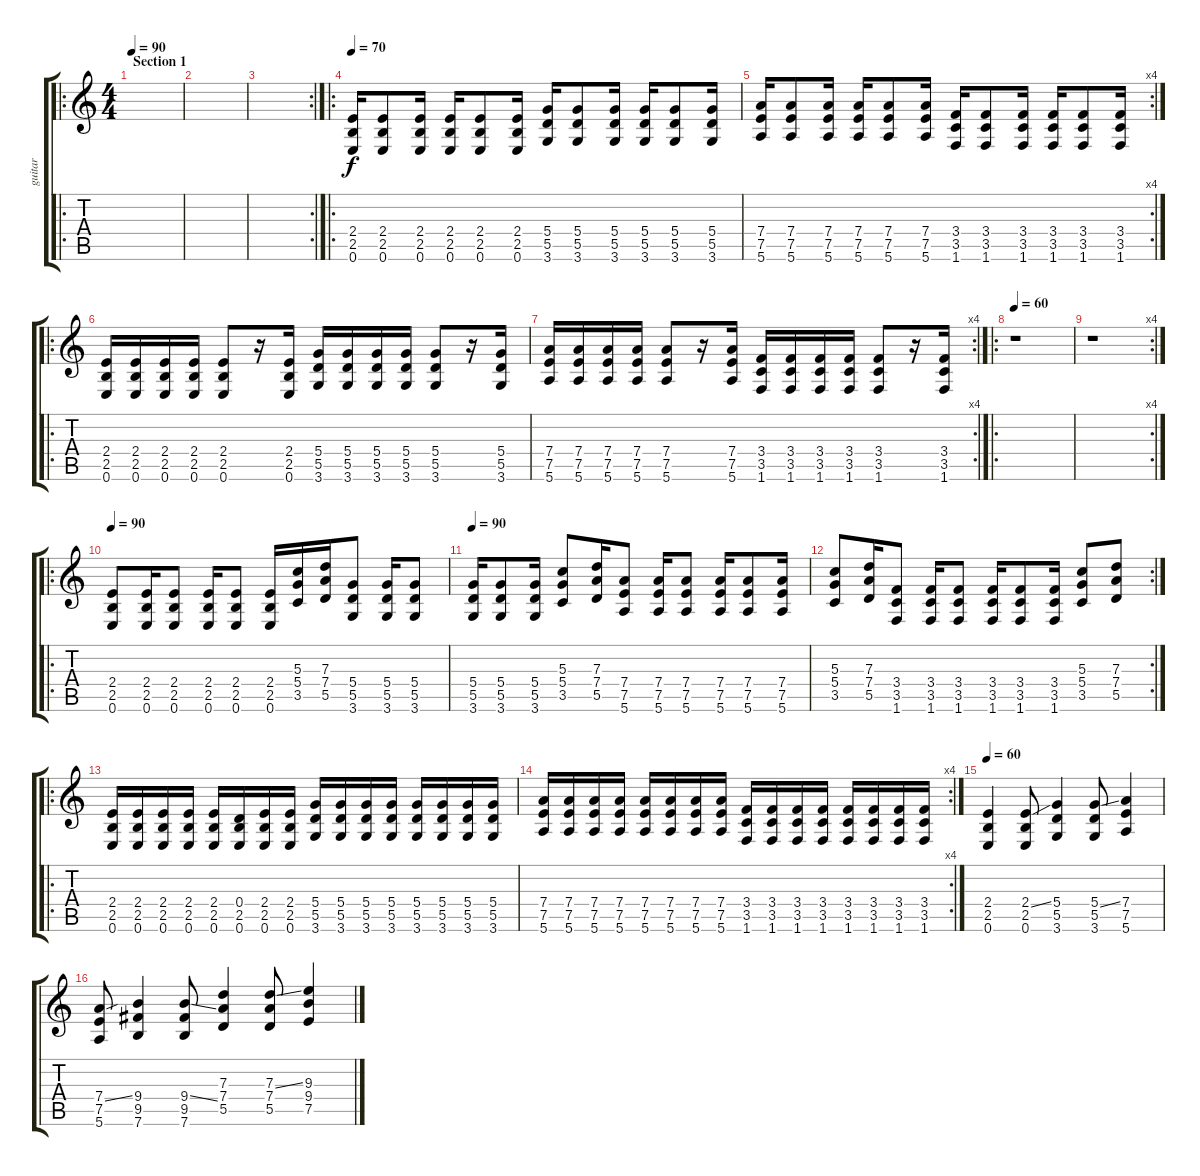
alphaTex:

\track ("guitar" "guitar") {instrument distortionguitar}
\staff {score tabs}
\tuning (E4 B3 G3 D3 A2 E2) {hide}
\ro
\ts (4 4)
\section ("" "Section 1")
\tempo 90
\clef g2
\ks c
|
|
\rc 2
|
\ro
\tempo 70
(2.4 2.5 0.6).16 (2.4 2.5 0.6).8 (2.4 2.5 0.6).16 (2.4 2.5 0.6).16 (2.4 2.5 0.6).8 (2.4 2.5 0.6).16 (5.4 5.5 3.6).16 (5.4 5.5 3.6).8 (5.4 5.5 3.6).16 (5.4 5.5 3.6).16 (5.4 5.5 3.6).8 (5.4 5.5 3.6).16 |
\rc 4
(7.4 7.5 5.6).16 (7.4 7.5 5.6).8 (7.4 7.5 5.6).16 (7.4 7.5 5.6).16 (7.4 7.5 5.6).8 (7.4 7.5 5.6).16 (3.4 3.5 1.6).16 (3.4 3.5 1.6).8 (3.4 3.5 1.6).16 (3.4 3.5 1.6).16 (3.4 3.5 1.6).8 (3.4 3.5 1.6).16 |
\ro
(2.4 2.5 0.6).16 (2.4 2.5 0.6).16 (2.4 2.5 0.6).16 (2.4 2.5 0.6).16 (2.4 2.5 0.6).8 r.16 (2.4 2.5 0.6).16 (5.4 5.5 3.6).16 (5.4 5.5 3.6).16 (5.4 5.5 3.6).16 (5.4 5.5 3.6).16 (5.4 5.5 3.6).8 r.16 (5.4 5.5 3.6).16 |
\rc 4
(7.4 7.5 5.6).16 (7.4 7.5 5.6).16 (7.4 7.5 5.6).16 (7.4 7.5 5.6).16 (7.4 7.5 5.6).8 r.16 (7.4 7.5 5.6).16 (3.4 3.5 1.6).16 (3.4 3.5 1.6).16 (3.4 3.5 1.6).16 (3.4 3.5 1.6).16 (3.4 3.5 1.6).8 r.16 (3.4 3.5 1.6).16 |
\ro
\tempo 60
r.1 |
\rc 4
r.1 |
\ro
\tempo 90
(2.4 2.5 0.6).8 (2.4 2.5 0.6).16 (2.4 2.5 0.6).8 (2.4 2.5 0.6).16 (2.4 2.5 0.6).8 (2.4 2.5 0.6).16 (5.3 5.4 3.5).16 (7.3 7.4 5.5).16 (5.4 5.5 3.6).8 (5.4 5.5 3.6).16 (5.4 5.5 3.6).8 |
\tempo 90
(5.4 5.5 3.6).16 (5.4 5.5 3.6).8 (5.4 5.5 3.6).16 (5.3 5.4 3.5).8 (7.3 7.4 5.5).16 (7.4 7.5 5.6).8 (7.4 7.5 5.6).16 (7.4 7.5 5.6).8 (7.4 7.5 5.6).16 (7.4 7.5 5.6).8 (7.4 7.5 5.6).16 |
\rc 2
(5.3 5.4 3.5).8 (7.3 7.4 5.5).16 (3.4 3.5 1.6).8 (3.4 3.5 1.6).16 (3.4 3.5 1.6).8 (3.4 3.5 1.6).16 (3.4 3.5 1.6).8 (3.4 3.5 1.6).16 (5.3 5.4 3.5).8 (7.3 7.4 5.5).8 |
\ro
(2.4 2.5 0.6).16 (2.4 2.5 0.6).16 (2.4 2.5 0.6).16 (2.4 2.5 0.6).16 (2.4 2.5 0.6).16 (0.4 2.5 0.6).16 (2.4 2.5 0.6).16 (2.4 2.5 0.6).16 (5.4 5.5 3.6).16 (5.4 5.5 3.6).16 (5.4 5.5 3.6).16 (5.4 5.5 3.6).16 (5.4 5.5 3.6).16 (5.4 5.5 3.6).16 (5.4 5.5 3.6).16 (5.4 5.5 3.6).16 |
\rc 4
(7.4 7.5 5.6).16 (7.4 7.5 5.6).16 (7.4 7.5 5.6).16 (7.4 7.5 5.6).16 (7.4 7.5 5.6).16 (7.4 7.5 5.6).16 (7.4 7.5 5.6).16 (7.4 7.5 5.6).16 (3.4 3.5 1.6).16 (3.4 3.5 1.6).16 (3.4 3.5 1.6).16 (3.4 3.5 1.6).16 (3.4 3.5 1.6).16 (3.4 3.5 1.6).16 (3.4 3.5 1.6).16 (3.4 3.5 1.6).16 |
\tempo 60
(2.4 2.5 0.6).4 (2.4{ss} 2.5 0.6).8 (5.4 5.5 3.6).4 (5.4{ss} 5.5 3.6).8 (7.4 7.5 5.6).4 |
(7.4{ss} 7.5 5.6).8 (9.4 9.5 7.6).4 (9.4{ss} 9.5 7.6).8 (7.3 7.4 5.5).4 (7.3{ss} 7.4 5.5).8 (9.3 9.4 7.5).4
